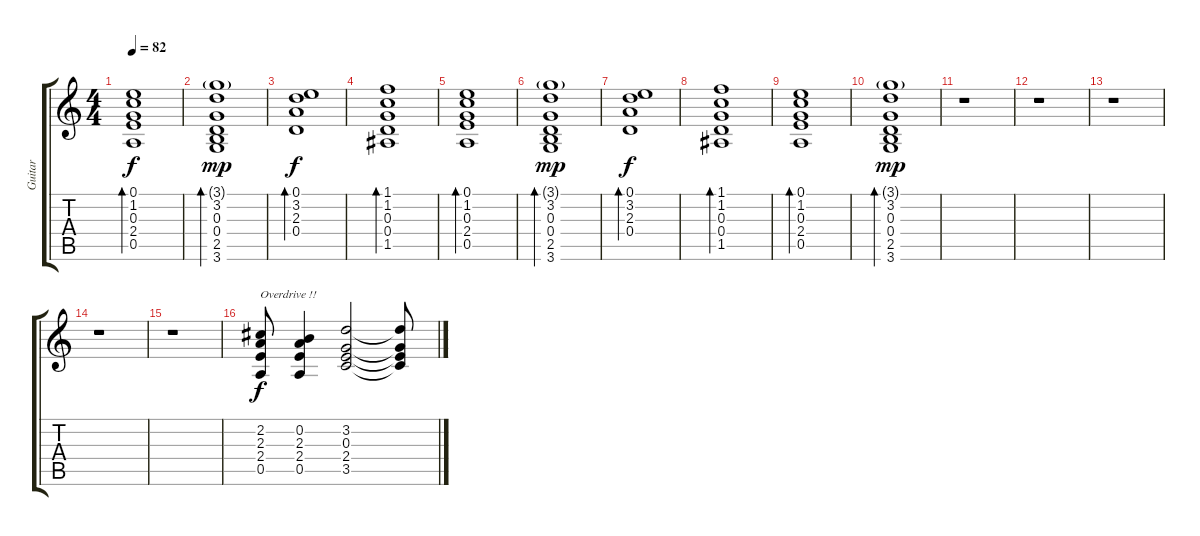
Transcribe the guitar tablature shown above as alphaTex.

\track ("Guitar" "Guitar") {instrument electricguitarjazz}
\staff {score tabs}
\tuning (E4 B3 G3 D3 A2 E2) {hide}
\ts (4 4)
\tempo 82
\clef g2
\ks c
(0.1 1.2 0.3 2.4 0.5).1{bd 30 dy f} |
(3.1{g} 3.2 0.3 0.4 2.5 3.6).1{bd 30 dy mp} |
(0.1 3.2 2.3 0.4).1{bd 30 dy f volume 10 instrument acousticguitarsteel} |
(1.1 1.2 0.3 0.4 1.5).1{bd 30} |
(0.1 1.2 0.3 2.4 0.5).1{bd 30} |
(3.1{g} 3.2 0.3 0.4 2.5 3.6).1{bd 30 dy mp} |
(0.1 3.2 2.3 0.4).1{bd 30 dy f volume 10 instrument acousticguitarsteel} |
(1.1 1.2 0.3 0.4 1.5).1{bd 30} |
(0.1 1.2 0.3 2.4 0.5).1{bd 30} |
(3.1{g} 3.2 0.3 0.4 2.5 3.6).1{bd 30 dy mp} |
r.1 |
r.1 |
r.1 |
r.1 |
r.1 |
(2.2 2.3 2.4 0.5).8{txt "Overdrive !!" dy f instrument overdrivenguitar} (0.2 2.3 2.4 0.5).4 (3.2 0.3 2.4 3.5).2 (3.2{t} 0.3{t} 2.4{t} 3.5{t}).8
